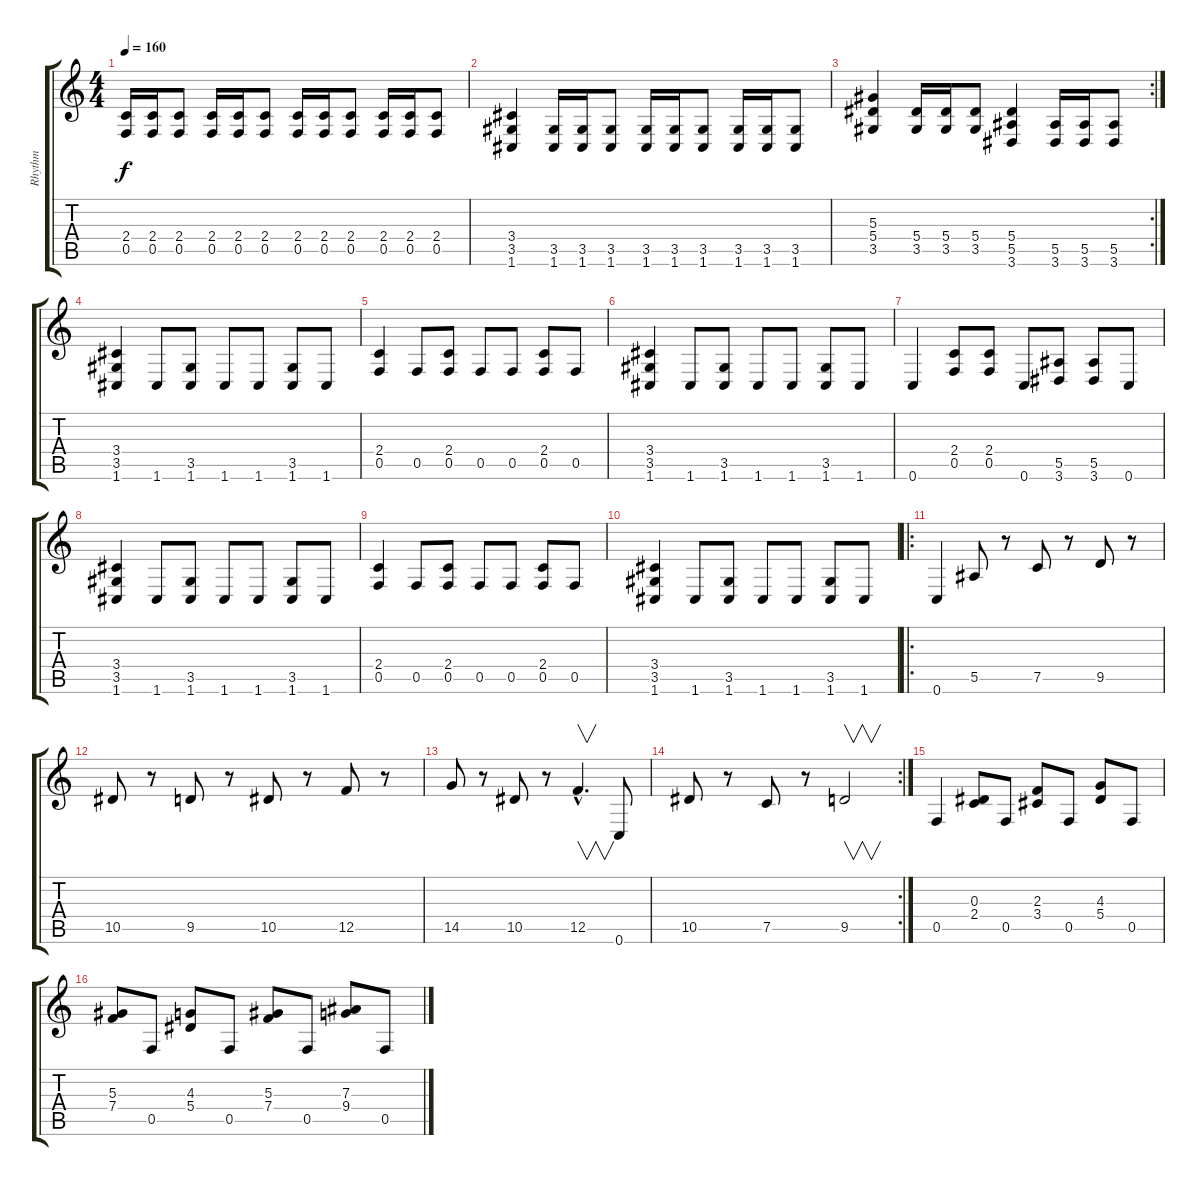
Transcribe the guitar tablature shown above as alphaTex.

\track ("Rhythm" "Rhythm") {instrument overdrivenguitar}
\staff {score tabs}
\tuning (C4 G3 Eb3 Bb2 F2 C2) {hide}
\ts (4 4)
\tempo 160
\clef g2
\ks c
(2.4 0.5).16{dy f} (2.4 0.5).16 (2.4 0.5).8 (2.4 0.5).16 (2.4 0.5).16 (2.4 0.5).8 (2.4 0.5).16 (2.4 0.5).16 (2.4 0.5).8 (2.4 0.5).16 (2.4 0.5).16 (2.4 0.5).8 |
(3.4 3.5 1.6).4 (3.5 1.6).16 (3.5 1.6).16 (3.5 1.6).8 (3.5 1.6).16 (3.5 1.6).16 (3.5 1.6).8 (3.5 1.6).16 (3.5 1.6).16 (3.5 1.6).8 |
\rc 2
(5.3 5.4 3.5).4 (5.4 3.5).16 (5.4 3.5).16 (5.4 3.5).8 (5.4 5.5 3.6).4 (5.5 3.6).16 (5.5 3.6).16 (5.5 3.6).8 |
(3.4 3.5 1.6).4 1.6.8 (3.5 1.6).8 1.6.8 1.6.8 (3.5 1.6).8 1.6.8 |
(2.4 0.5).4 0.5.8 (2.4 0.5).8 0.5.8 0.5.8 (2.4 0.5).8 0.5.8 |
(3.4 3.5 1.6).4 1.6.8 (3.5 1.6).8 1.6.8 1.6.8 (3.5 1.6).8 1.6.8 |
0.6.4 (2.4 0.5).8 (2.4 0.5).8 0.6.8 (5.5 3.6).8 (5.5 3.6).8 0.6.8 |
(3.4 3.5 1.6).4 1.6.8 (3.5 1.6).8 1.6.8 1.6.8 (3.5 1.6).8 1.6.8 |
(2.4 0.5).4 0.5.8 (2.4 0.5).8 0.5.8 0.5.8 (2.4 0.5).8 0.5.8 |
(3.4 3.5 1.6).4 1.6.8 (3.5 1.6).8 1.6.8 1.6.8 (3.5 1.6).8 1.6.8 |
\ro
0.6.4 5.5.8 r.8 7.5.8 r.8 9.5.8 r.8 |
10.5.8 r.8 9.5.8 r.8 10.5.8 r.8 12.5.8 r.8 |
14.5.8 r.8 10.5.8 r.8 12.5{hac}.4{v d} 0.6.8 |
\rc 2
10.5.8 r.8 7.5.8 r.8 9.5.2{v} |
0.5.4 (0.3 2.4).8 0.5.8 (2.3 3.4).8 0.5.8 (4.3 5.4).8 0.5.8 |
(5.3 7.4).8 0.5.8 (4.3 5.4).8 0.5.8 (5.3 7.4).8 0.5.8 (7.3 9.4).8 0.5.8
